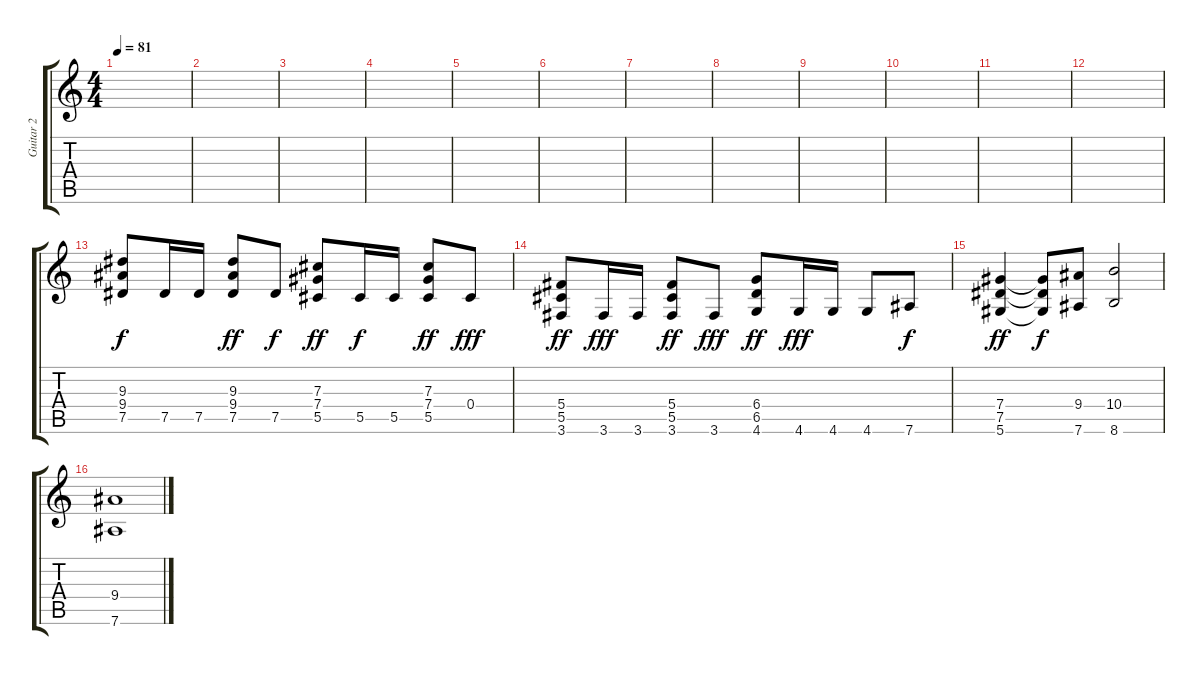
\track ("Guitar 2" "Guitar 2") {instrument distortionguitar}
\staff {score tabs}
\tuning (Eb4 Bb3 Gb3 Db3 Ab2 Eb2) {hide}
\ts (4 4)
\tempo 81
\clef g2
\ks c
|
|
|
|
|
|
|
|
|
|
|
|
(9.3 9.4 7.5).8{dy f} 7.5.16 7.5.16 (9.3 9.4 7.5).8{dy ff} 7.5.8{dy f} (7.3 7.4 5.5).8{dy ff} 5.5.16{dy f} 5.5.16 (7.3 7.4 5.5).8{dy ff} 0.4.8{dy fff} |
(5.4 5.5 3.6).8{dy ff} 3.6.16{dy fff} 3.6.16 (5.4 5.5 3.6).8{dy ff} 3.6.8{dy fff} (6.4 6.5 4.6).8{dy ff} 4.6.16{dy fff} 4.6.16 4.6.8 7.6.8{dy f} |
(7.4 7.5 5.6).4{dy ff} (7.4{t} 7.5{t} 5.6{t}).8{dy f} (9.4 7.6).8 (10.4 8.6).2 |
(9.4 7.6).1
